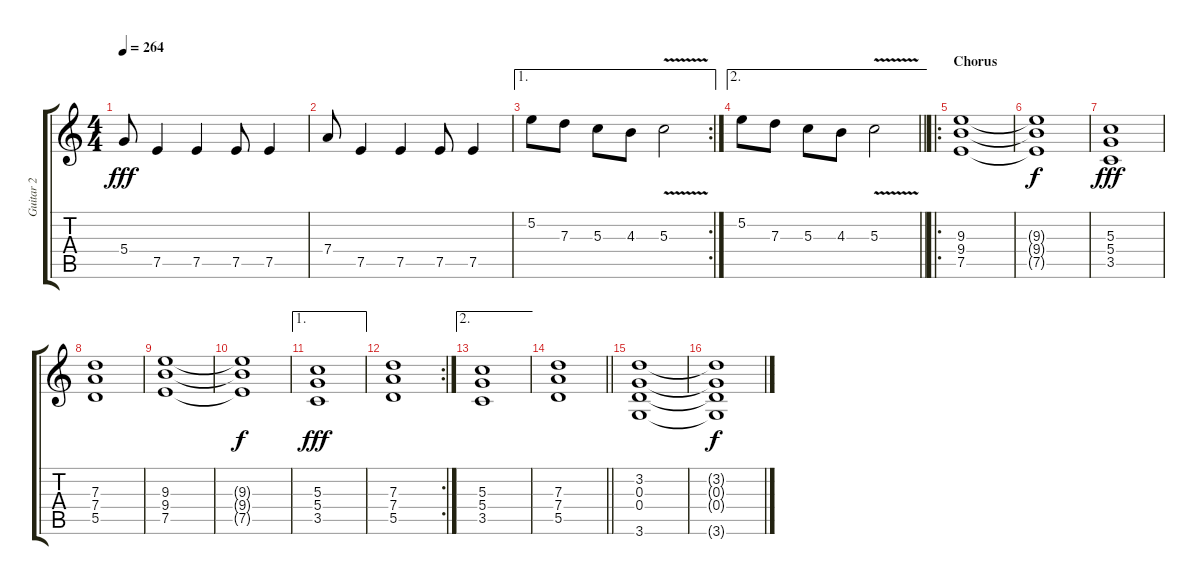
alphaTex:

\track ("Guitar 2" "Guitar 2") {instrument distortionguitar}
\staff {score tabs}
\tuning (E4 B3 G3 D3 A2 E2) {hide}
\ts (4 4)
\tempo 264
\clef g2
\ks c
5.4.8{dy fff} 7.5.4 7.5.4 7.5.8 7.5.4 |
7.4.8 7.5.4 7.5.4 7.5.8 7.5.4 |
\ae 1
\rc 2
5.2.8 7.3.8 5.3.8 4.3.8 5.3{v}.2 |
\ae 2
\barLineRight lightlight
5.2.8 7.3.8 5.3.8 4.3.8 5.3{v}.2 |
\ro
\section ("" "Chorus")
(9.3 9.4 7.5).1 |
(9.3{t} 9.4{t} 7.5{t}).1{dy f} |
(5.3 5.4 3.5).1{dy fff} |
(7.3 7.4 5.5).1 |
(9.3 9.4 7.5).1 |
(9.3{t} 9.4{t} 7.5{t}).1{dy f} |
\ae 1
(5.3 5.4 3.5).1{dy fff} |
\rc 2
(7.3 7.4 5.5).1 |
\ae 2
(5.3 5.4 3.5).1 |
\barLineRight lightlight
(7.3 7.4 5.5).1 |
\section ("" "")
(3.2 0.3 0.4 3.6).1 |
(3.2{t} 0.3{t} 0.4{t} 3.6{t}).1{dy f}
